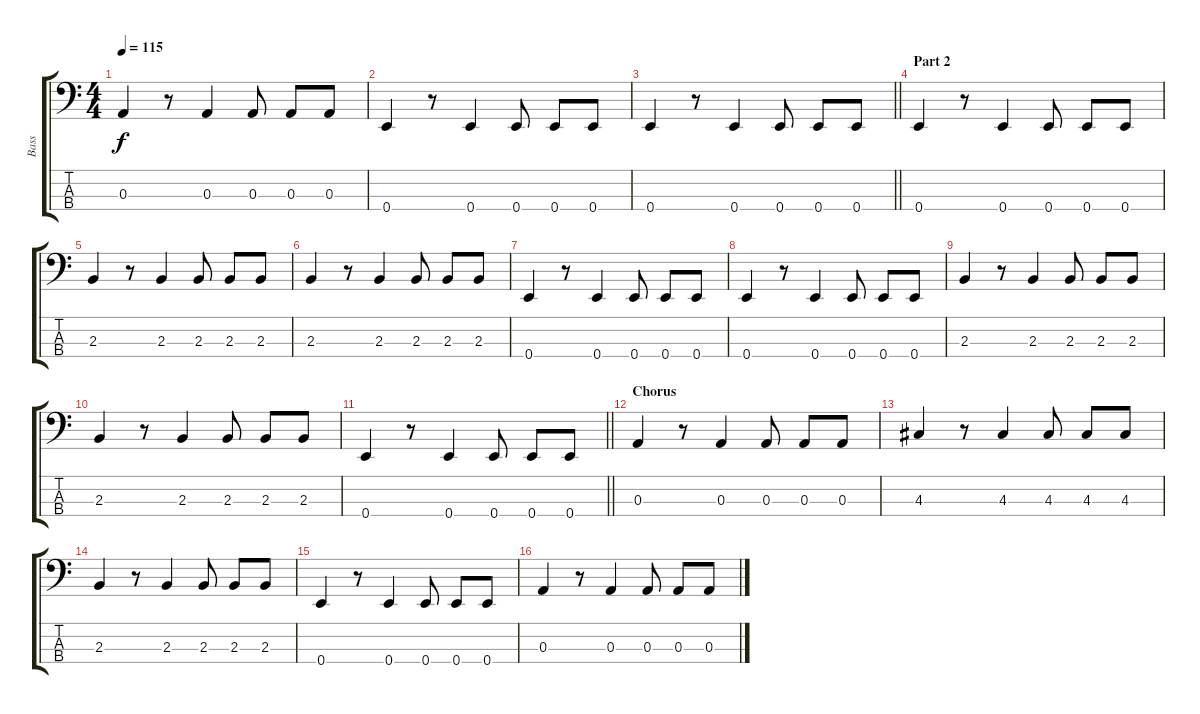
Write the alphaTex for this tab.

\track ("Bass" "Bass") {instrument electricbassfinger}
\staff {score tabs}
\tuning (G2 D2 A1 E1) {hide}
\ts (4 4)
\tempo 115
\clef f4
\ks c
0.3.4{dy f} r.8 0.3.4 0.3.8 0.3.8 0.3.8 |
0.4.4 r.8 0.4.4 0.4.8 0.4.8 0.4.8 |
\barLineRight lightlight
0.4.4 r.8 0.4.4 0.4.8 0.4.8 0.4.8 |
\section ("" "Part 2")
0.4.4 r.8 0.4.4 0.4.8 0.4.8 0.4.8 |
2.3.4 r.8 2.3.4 2.3.8 2.3.8 2.3.8 |
2.3.4 r.8 2.3.4 2.3.8 2.3.8 2.3.8 |
0.4.4 r.8 0.4.4 0.4.8 0.4.8 0.4.8 |
0.4.4 r.8 0.4.4 0.4.8 0.4.8 0.4.8 |
2.3.4 r.8 2.3.4 2.3.8 2.3.8 2.3.8 |
2.3.4 r.8 2.3.4 2.3.8 2.3.8 2.3.8 |
\barLineRight lightlight
0.4.4 r.8 0.4.4 0.4.8 0.4.8 0.4.8 |
\section ("" "Chorus")
0.3.4 r.8 0.3.4 0.3.8 0.3.8 0.3.8 |
4.3.4 r.8 4.3.4 4.3.8 4.3.8 4.3.8 |
2.3.4 r.8 2.3.4 2.3.8 2.3.8 2.3.8 |
0.4.4 r.8 0.4.4 0.4.8 0.4.8 0.4.8 |
0.3.4 r.8 0.3.4 0.3.8 0.3.8 0.3.8
